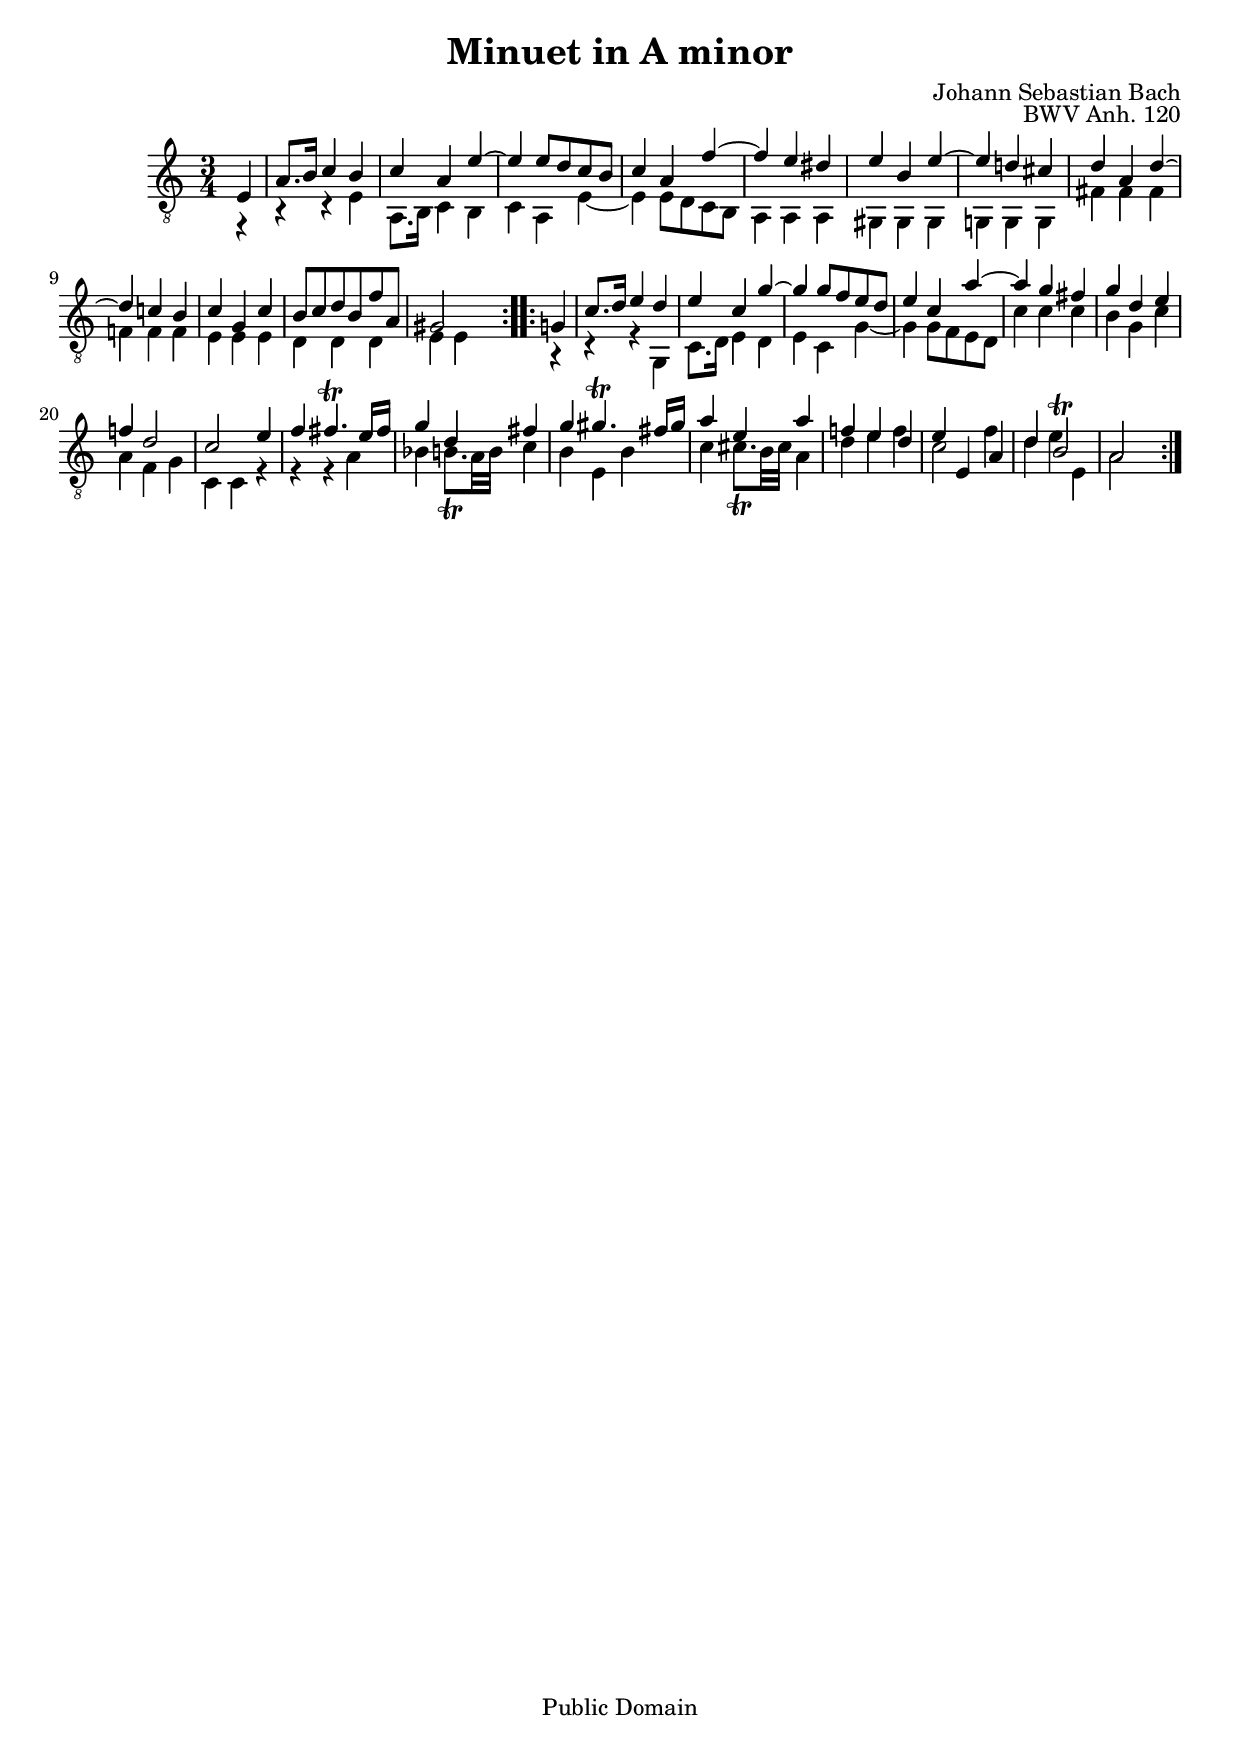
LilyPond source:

\version "2.12.1"
\include "english.ly"

\header
{
  title    	    = "Minuet in A minor"
  composer 	    = "Johann Sebastian Bach"
  opus     	    = "BWV Anh. 120"
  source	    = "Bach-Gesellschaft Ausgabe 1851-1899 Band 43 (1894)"
  sourceurl         = "http://imslp.org/wiki/Notebook_for_Anna_Magdalena_Bach_(Bach,_Johann_Sebastian)"
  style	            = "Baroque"
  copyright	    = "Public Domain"
}


upper = \relative a {

  \repeat volta 2 {
    \partial 4 e4  	  |
    a8. b16 c4 b   	  | % 1
    c4 a e' ~      	  | % 2
    e4 e8 d c b    	  | % 3
    c4 a f' ~      	  | % 4
    f4 e ds        	  | % 5
    e4 b e ~       	  | % 6
    e4 d! cs       	  | % 7
    d4 a d ~         	  | % 8
    d4 c! b        	  | % 9
    c4 g c         	  | % 10
    b8 c d b f' a, 	  | % 11
    gs2 s4         	  | % 12
  }

  \repeat volta 2 {
    \partial 4 g!  	  |
    c8. d16 e4 d   	  | % 13
    e4 c g' ~      	  | % 14
    g4 g8 f e d    	  | % 15
    e4 c a' ~      	  | % 16
    a4 g fs        	  | % 17
    g4 d e         	  | % 18
    f!4 d2         	  | % 19
    c2 e4          	  | % 20
    f4 fs4.\trill e16 fs  | % 21
    g4 d fs               | % 22
    g4 gs4.\trill fs16 gs | % 23
    a4 e a                | % 24
    f!4 e d               | % 25
    e4 e, a               | % 26
    d4 b2\trill           | % 27
    a2 s4                 | % 28
  }
}

lower = \relative a {

  \repeat volta 2 {
    \partial 4 r4 	    |
    r4 r e        	    | % 1
    a,8. b16 c4 b  	    | % 2
    c4 a e' ~     	    | % 3
    e4 e8 d c b   	    | % 4
    a4 a a        	    | % 5
    gs4 gs gs     	    | % 6
    g!4 g g       	    | % 7
    fs'4 fs fs     	    | % 8
    f!4 f f       	    | % 9
    e4 e e        	    | % 10
    d4 d d        	    | % 11
    e4 e s       	      % 12 barcheck fails here
  }
  \repeat volta 2 {
    \partial 4 r4 	    |
    r4 r g,       	    | % 13
    c8. d16 e4 d  	    | % 14
    e4 c g' ~     	    | % 15
    g4 g8 f e d   	    | % 16
    c'4 c c        	    | % 17
    b4 g c        	    | % 18
    a4 f g        	    | % 19
    c,4 c r      	    | % 20
    r4 r a'       	    | % 21
    bf4 b8.\trill a32 b c4  | % 22
    b4 e, b'                | % 23
    c4 cs8.\trill b32 cs a4 | % 24
    d4 e f                  | % 25
    c2 f4                   | % 26
    d4 e e,                 | % 27
    a2 s4                   | % 28
  }
}

\score {
  <<
    {
      \clef "treble_8"
      \time 3/4
      \upper
    }
    \\
    {
      \lower
    }
  >>
}   


